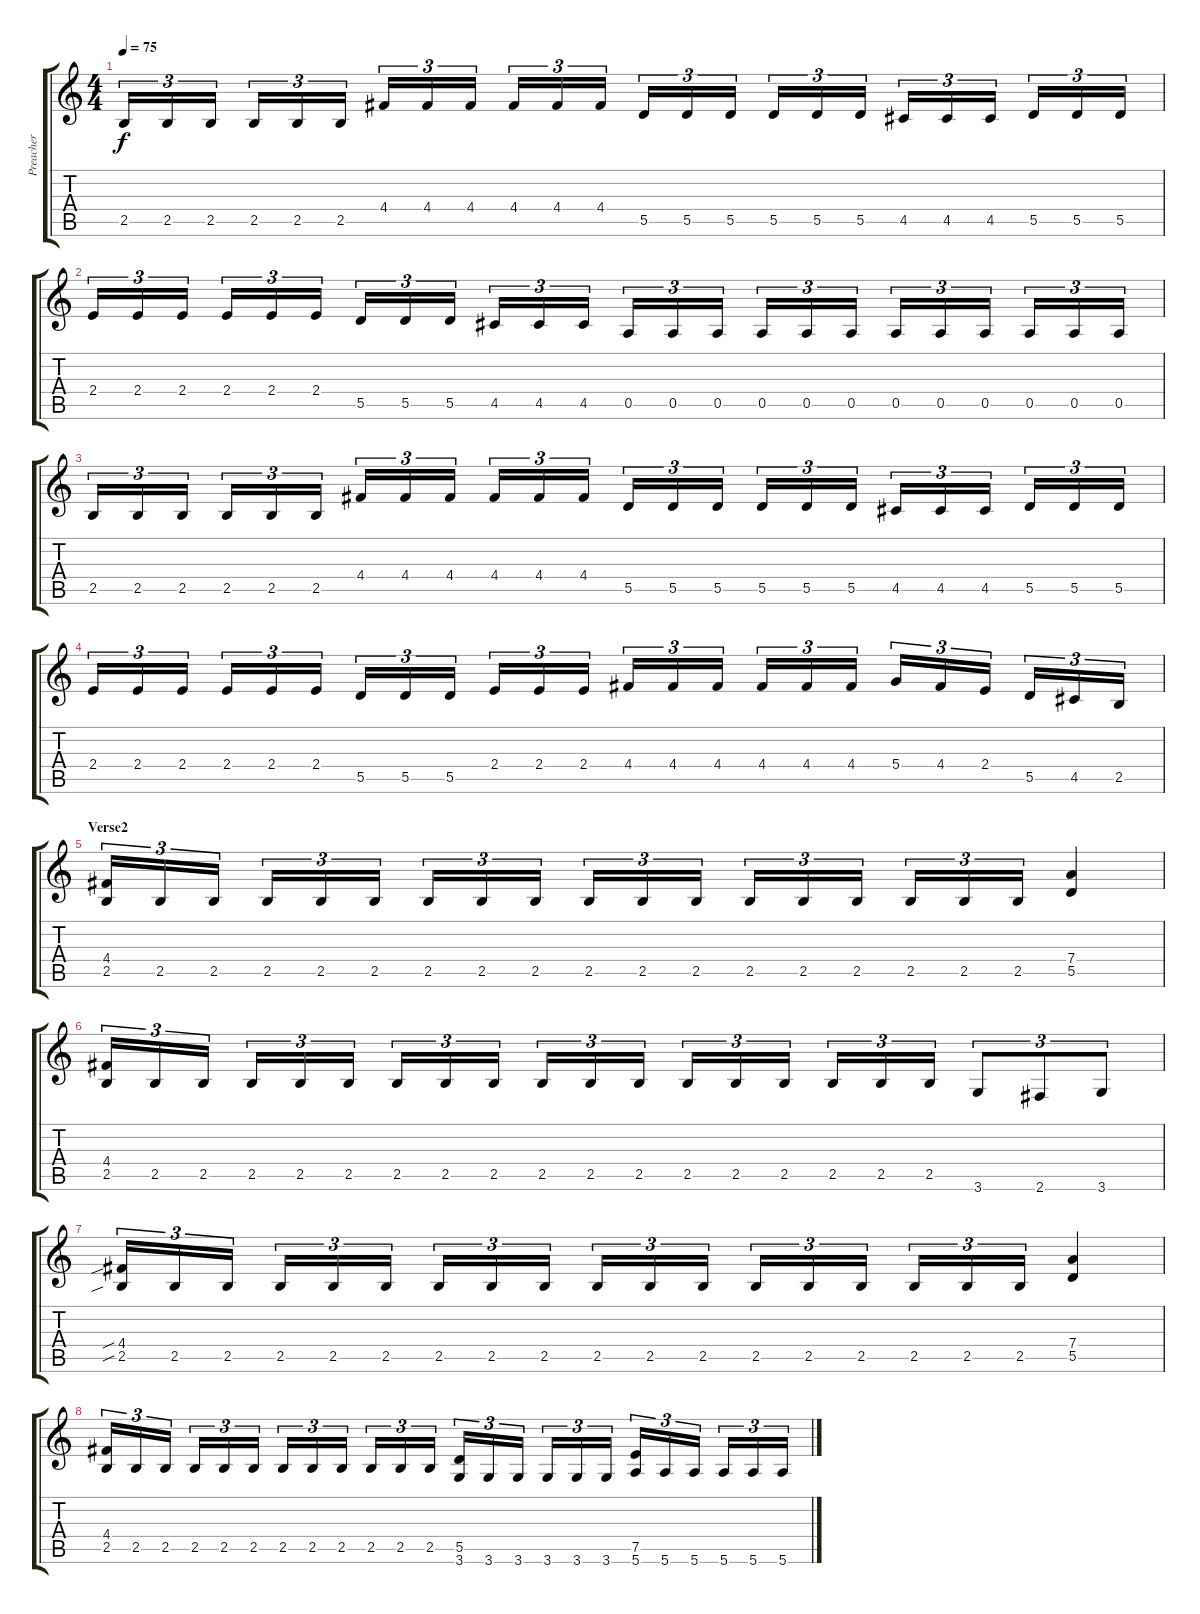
\track ("Preacher" "Preacher") {instrument distortionguitar}
\staff {score tabs}
\tuning (E4 B3 G3 D3 A2 E2) {hide}
\ts (4 4)
\tempo 75
\clef g2
\ks c
2.5.16{tu (3 2) dy f} 2.5.16{tu (3 2)} 2.5.16{tu (3 2)} 2.5.16{tu (3 2)} 2.5.16{tu (3 2)} 2.5.16{tu (3 2)} 4.4.16{tu (3 2)} 4.4.16{tu (3 2)} 4.4.16{tu (3 2)} 4.4.16{tu (3 2)} 4.4.16{tu (3 2)} 4.4.16{tu (3 2)} 5.5.16{tu (3 2)} 5.5.16{tu (3 2)} 5.5.16{tu (3 2)} 5.5.16{tu (3 2)} 5.5.16{tu (3 2)} 5.5.16{tu (3 2)} 4.5.16{tu (3 2)} 4.5.16{tu (3 2)} 4.5.16{tu (3 2)} 5.5.16{tu (3 2)} 5.5.16{tu (3 2)} 5.5.16{tu (3 2)} |
2.4.16{tu (3 2)} 2.4.16{tu (3 2)} 2.4.16{tu (3 2)} 2.4.16{tu (3 2)} 2.4.16{tu (3 2)} 2.4.16{tu (3 2)} 5.5.16{tu (3 2)} 5.5.16{tu (3 2)} 5.5.16{tu (3 2)} 4.5.16{tu (3 2)} 4.5.16{tu (3 2)} 4.5.16{tu (3 2)} 0.5.16{tu (3 2)} 0.5.16{tu (3 2)} 0.5.16{tu (3 2)} 0.5.16{tu (3 2)} 0.5.16{tu (3 2)} 0.5.16{tu (3 2)} 0.5.16{tu (3 2)} 0.5.16{tu (3 2)} 0.5.16{tu (3 2)} 0.5.16{tu (3 2)} 0.5.16{tu (3 2)} 0.5.16{tu (3 2)} |
2.5.16{tu (3 2)} 2.5.16{tu (3 2)} 2.5.16{tu (3 2)} 2.5.16{tu (3 2)} 2.5.16{tu (3 2)} 2.5.16{tu (3 2)} 4.4.16{tu (3 2)} 4.4.16{tu (3 2)} 4.4.16{tu (3 2)} 4.4.16{tu (3 2)} 4.4.16{tu (3 2)} 4.4.16{tu (3 2)} 5.5.16{tu (3 2)} 5.5.16{tu (3 2)} 5.5.16{tu (3 2)} 5.5.16{tu (3 2)} 5.5.16{tu (3 2)} 5.5.16{tu (3 2)} 4.5.16{tu (3 2)} 4.5.16{tu (3 2)} 4.5.16{tu (3 2)} 5.5.16{tu (3 2)} 5.5.16{tu (3 2)} 5.5.16{tu (3 2)} |
2.4.16{tu (3 2)} 2.4.16{tu (3 2)} 2.4.16{tu (3 2)} 2.4.16{tu (3 2)} 2.4.16{tu (3 2)} 2.4.16{tu (3 2)} 5.5.16{tu (3 2)} 5.5.16{tu (3 2)} 5.5.16{tu (3 2)} 2.4.16{tu (3 2)} 2.4.16{tu (3 2)} 2.4.16{tu (3 2)} 4.4.16{tu (3 2)} 4.4.16{tu (3 2)} 4.4.16{tu (3 2)} 4.4.16{tu (3 2)} 4.4.16{tu (3 2)} 4.4.16{tu (3 2)} 5.4.16{tu (3 2)} 4.4.16{tu (3 2)} 2.4.16{tu (3 2)} 5.5.16{tu (3 2)} 4.5.16{tu (3 2)} 2.5.16{tu (3 2)} |
\section ("" "Verse2")
(4.4 2.5).16{tu (3 2)} 2.5.16{tu (3 2)} 2.5.16{tu (3 2)} 2.5.16{tu (3 2)} 2.5.16{tu (3 2)} 2.5.16{tu (3 2)} 2.5.16{tu (3 2)} 2.5.16{tu (3 2)} 2.5.16{tu (3 2)} 2.5.16{tu (3 2)} 2.5.16{tu (3 2)} 2.5.16{tu (3 2)} 2.5.16{tu (3 2)} 2.5.16{tu (3 2)} 2.5.16{tu (3 2)} 2.5.16{tu (3 2)} 2.5.16{tu (3 2)} 2.5.16{tu (3 2)} (7.4 5.5).4 |
(4.4 2.5).16{tu (3 2)} 2.5.16{tu (3 2)} 2.5.16{tu (3 2)} 2.5.16{tu (3 2)} 2.5.16{tu (3 2)} 2.5.16{tu (3 2)} 2.5.16{tu (3 2)} 2.5.16{tu (3 2)} 2.5.16{tu (3 2)} 2.5.16{tu (3 2)} 2.5.16{tu (3 2)} 2.5.16{tu (3 2)} 2.5.16{tu (3 2)} 2.5.16{tu (3 2)} 2.5.16{tu (3 2)} 2.5.16{tu (3 2)} 2.5.16{tu (3 2)} 2.5.16{tu (3 2)} 3.6.8{tu (3 2)} 2.6.8{tu (3 2)} 3.6.8{tu (3 2)} |
(4.4{sib} 2.5{sib}).16{tu (3 2)} 2.5.16{tu (3 2)} 2.5.16{tu (3 2)} 2.5.16{tu (3 2)} 2.5.16{tu (3 2)} 2.5.16{tu (3 2)} 2.5.16{tu (3 2)} 2.5.16{tu (3 2)} 2.5.16{tu (3 2)} 2.5.16{tu (3 2)} 2.5.16{tu (3 2)} 2.5.16{tu (3 2)} 2.5.16{tu (3 2)} 2.5.16{tu (3 2)} 2.5.16{tu (3 2)} 2.5.16{tu (3 2)} 2.5.16{tu (3 2)} 2.5.16{tu (3 2)} (7.4 5.5).4 |
(4.4 2.5).16{tu (3 2)} 2.5.16{tu (3 2)} 2.5.16{tu (3 2)} 2.5.16{tu (3 2)} 2.5.16{tu (3 2)} 2.5.16{tu (3 2)} 2.5.16{tu (3 2)} 2.5.16{tu (3 2)} 2.5.16{tu (3 2)} 2.5.16{tu (3 2)} 2.5.16{tu (3 2)} 2.5.16{tu (3 2)} (5.5 3.6).16{tu (3 2)} 3.6.16{tu (3 2)} 3.6.16{tu (3 2)} 3.6.16{tu (3 2)} 3.6.16{tu (3 2)} 3.6.16{tu (3 2)} (7.5 5.6).16{tu (3 2)} 5.6.16{tu (3 2)} 5.6.16{tu (3 2)} 5.6.16{tu (3 2)} 5.6.16{tu (3 2)} 5.6.16{tu (3 2)}
